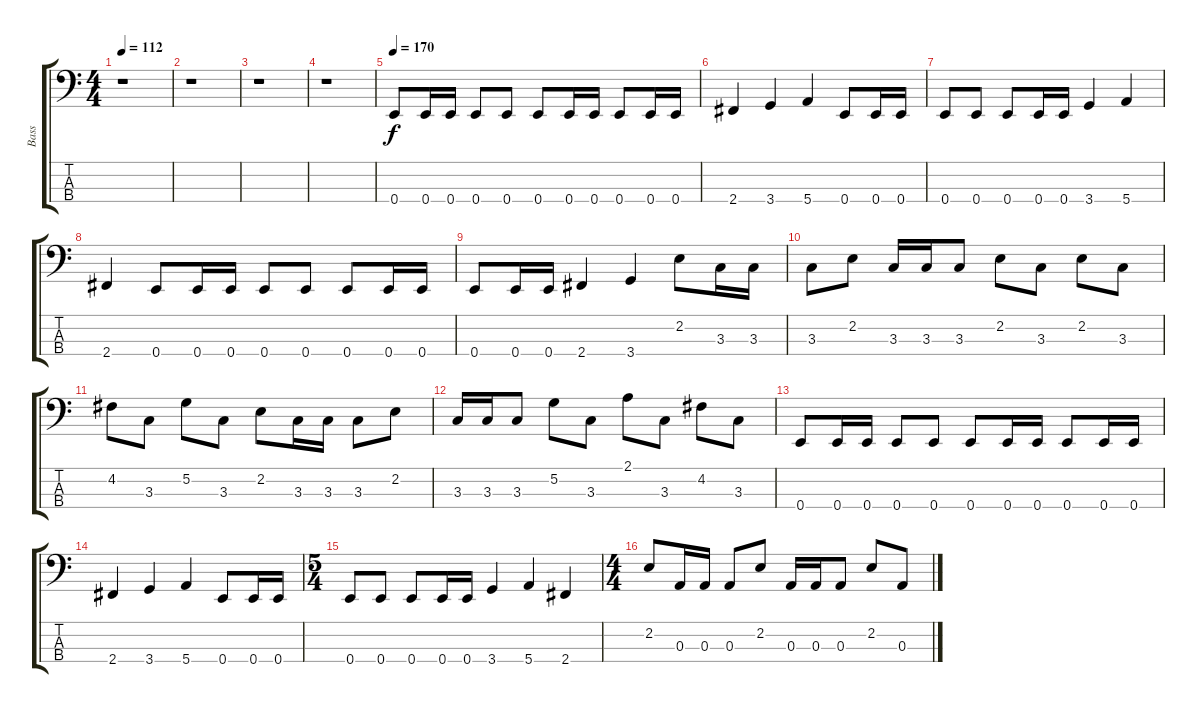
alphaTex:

\track ("Bass" "Bass") {instrument electricbassfinger}
\staff {score tabs}
\tuning (G2 D2 A1 E1) {hide}
\ts (4 4)
\tempo 112
\clef f4
\ks c
r.1{dy f} |
r.1 |
r.1 |
r.1 |
\tempo 170
0.4.8 0.4.16 0.4.16 0.4.8 0.4.8 0.4.8 0.4.16 0.4.16 0.4.8 0.4.16 0.4.16 |
2.4.4 3.4.4 5.4.4 0.4.8 0.4.16 0.4.16 |
0.4.8 0.4.8 0.4.8 0.4.16 0.4.16 3.4.4 5.4.4 |
2.4.4 0.4.8 0.4.16 0.4.16 0.4.8 0.4.8 0.4.8 0.4.16 0.4.16 |
0.4.8 0.4.16 0.4.16 2.4.4 3.4.4 2.2.8 3.3.16 3.3.16 |
3.3.8 2.2.8 3.3.16 3.3.16 3.3.8 2.2.8 3.3.8 2.2.8 3.3.8 |
4.2.8 3.3.8 5.2.8 3.3.8 2.2.8 3.3.16 3.3.16 3.3.8 2.2.8 |
3.3.16 3.3.16 3.3.8 5.2.8 3.3.8 2.1.8 3.3.8 4.2.8 3.3.8 |
0.4.8 0.4.16 0.4.16 0.4.8 0.4.8 0.4.8 0.4.16 0.4.16 0.4.8 0.4.16 0.4.16 |
2.4.4 3.4.4 5.4.4 0.4.8 0.4.16 0.4.16 |
\ts (5 4)
0.4.8 0.4.8 0.4.8 0.4.16 0.4.16 3.4.4 5.4.4 2.4.4 |
\ts (4 4)
2.2.8 0.3.16 0.3.16 0.3.8 2.2.8 0.3.16 0.3.16 0.3.8 2.2.8 0.3.8
